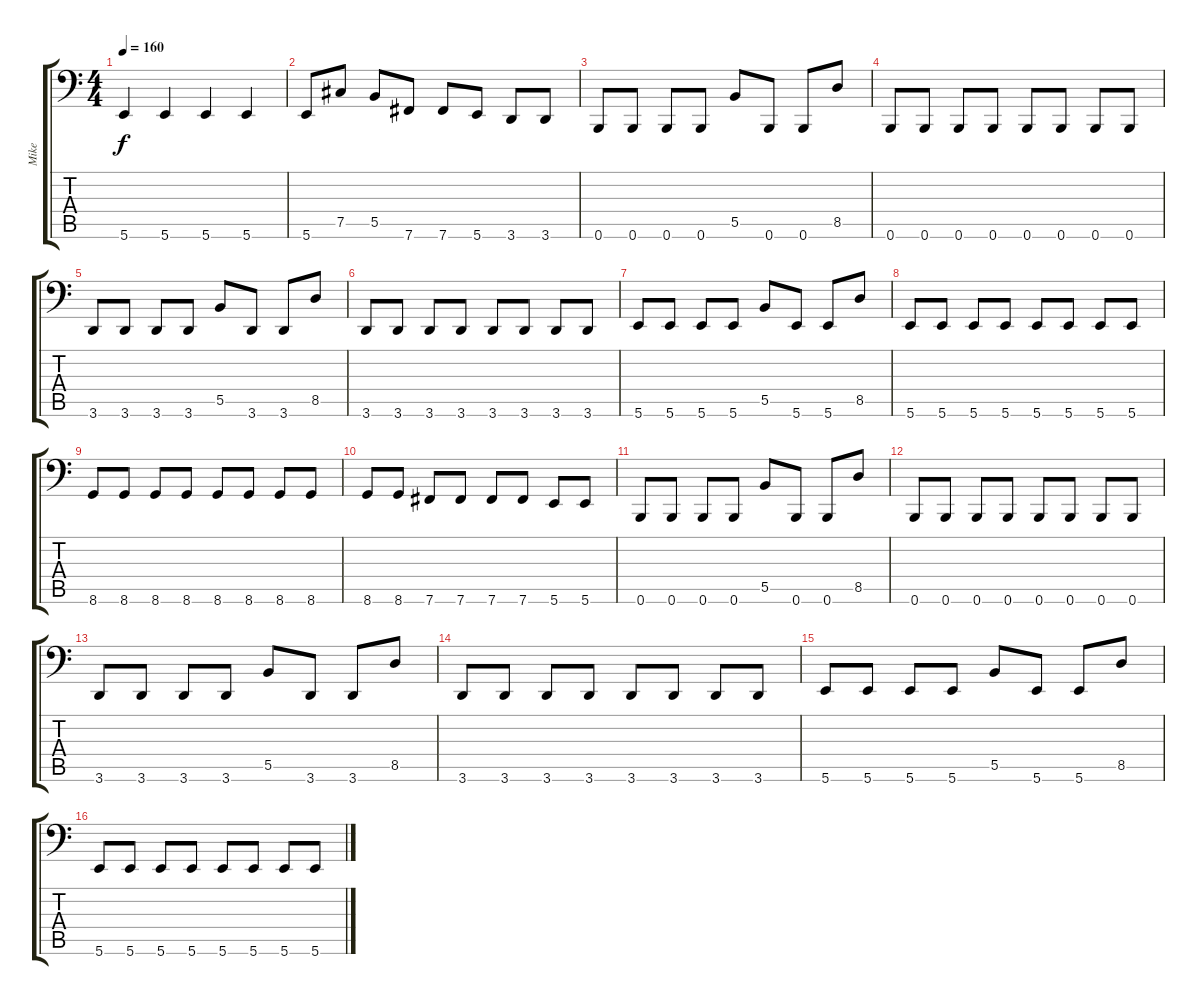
\track ("Mike" "Mike") {instrument electricbassfinger}
\staff {score tabs}
\tuning (Eb3 B2 Gb2 B1 Gb1 B0) {hide}
\ts (4 4)
\tempo 160
\clef f4
\ks c
5.6.4{dy f} 5.6.4 5.6.4 5.6.4 |
5.6.8 7.5.8 5.5.8 7.6.8 7.6.8 5.6.8 3.6.8 3.6.8 |
0.6.8 0.6.8 0.6.8 0.6.8 5.5.8 0.6.8 0.6.8 8.5.8 |
0.6.8 0.6.8 0.6.8 0.6.8 0.6.8 0.6.8 0.6.8 0.6.8 |
3.6.8 3.6.8 3.6.8 3.6.8 5.5.8 3.6.8 3.6.8 8.5.8 |
3.6.8 3.6.8 3.6.8 3.6.8 3.6.8 3.6.8 3.6.8 3.6.8 |
5.6.8 5.6.8 5.6.8 5.6.8 5.5.8 5.6.8 5.6.8 8.5.8 |
5.6.8 5.6.8 5.6.8 5.6.8 5.6.8 5.6.8 5.6.8 5.6.8 |
8.6.8 8.6.8 8.6.8 8.6.8 8.6.8 8.6.8 8.6.8 8.6.8 |
8.6.8 8.6.8 7.6.8 7.6.8 7.6.8 7.6.8 5.6.8 5.6.8 |
0.6.8 0.6.8 0.6.8 0.6.8 5.5.8 0.6.8 0.6.8 8.5.8 |
0.6.8 0.6.8 0.6.8 0.6.8 0.6.8 0.6.8 0.6.8 0.6.8 |
3.6.8 3.6.8 3.6.8 3.6.8 5.5.8 3.6.8 3.6.8 8.5.8 |
3.6.8 3.6.8 3.6.8 3.6.8 3.6.8 3.6.8 3.6.8 3.6.8 |
5.6.8 5.6.8 5.6.8 5.6.8 5.5.8 5.6.8 5.6.8 8.5.8 |
5.6.8 5.6.8 5.6.8 5.6.8 5.6.8 5.6.8 5.6.8 5.6.8
